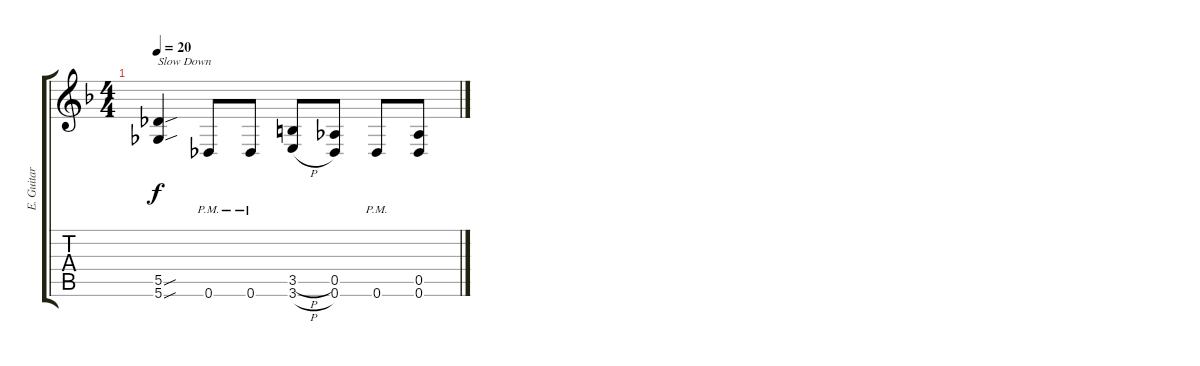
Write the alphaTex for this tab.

\track ("E. Guitar I" "E. Guitar ") {instrument distortionguitar}
\staff {score tabs}
\tuning (Eb4 Bb3 Gb3 Db3 Ab2 Db2) {hide}
\ts (4 4)
\tempo 20
\clef g2
\ks f
(5.5{sou} 5.6{sou}).4{txt "Slow Down" dy f} 0.6{pm}.8 0.6{pm}.8 (3.5{h} 3.6{h}).8 (0.5 0.6).8 0.6{pm}.8 (0.5 0.6).8
